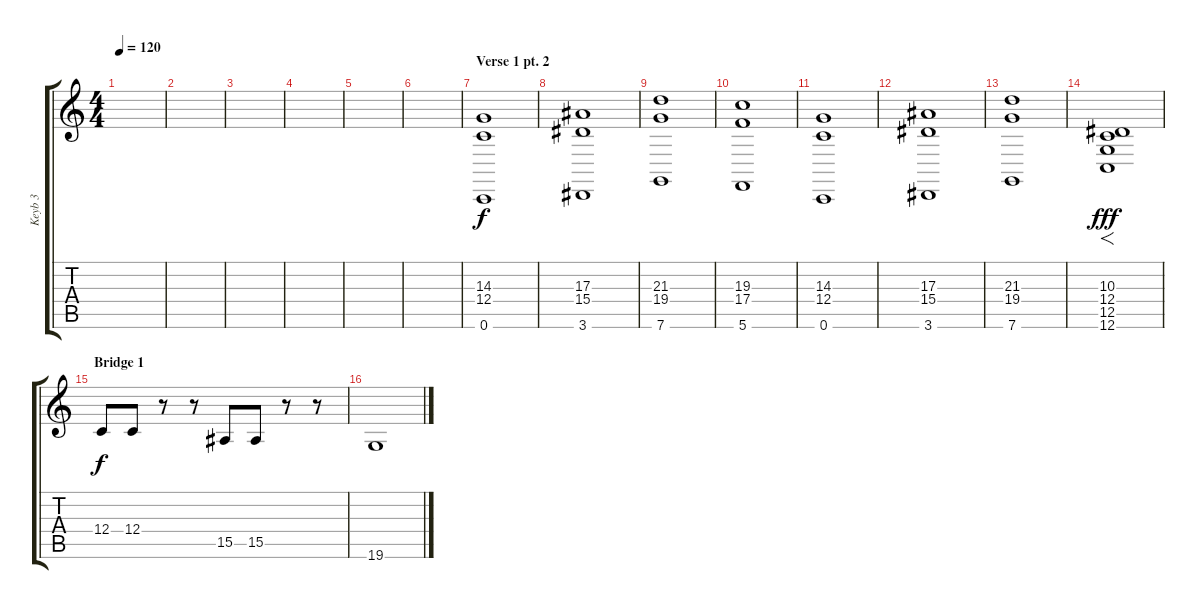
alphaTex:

\track ("Keyb 3" "Keyb 3") {instrument stringensemble1}
\staff {score tabs}
\tuning (D4 A3 F3 C3 G2 C2) {hide}
\ts (4 4)
\tempo 120
\clef g2
\ks c
|
|
|
|
|
|
\section ("" "Verse 1 pt. 2")
(14.3 12.4 0.6).1{volume 9 instrument stringensemble1} |
(17.3 15.4 3.6).1 |
(21.3 19.4 7.6).1 |
(19.3 17.4 5.6).1 |
(14.3 12.4 0.6).1{volume 10 instrument stringensemble1} |
(17.3 15.4 3.6).1 |
(21.3 19.4 7.6).1 |
(10.3 12.4 12.5 12.6).1{f dy fff} |
\section ("" "Bridge 1")
12.4.8{dy f} 12.4.8 r.8 r.8 15.5.8 15.5.8 r.8 r.8 |
19.6.1
